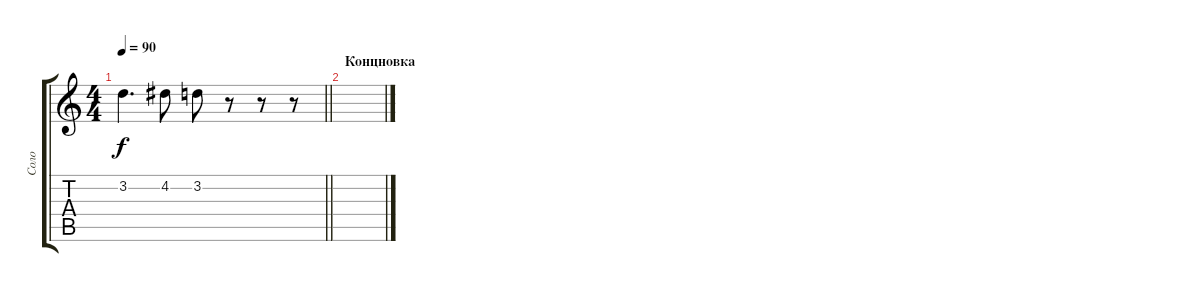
\track ("Соло" "Соло") {instrument electricguitarjazz}
\staff {score tabs}
\tuning (E4 B3 G3 D3 A2 E2) {hide}
\ts (4 4)
\tempo 90
\clef g2
\barLineRight lightlight
\ks c
3.2.4{d dy f} 4.2.8 3.2.8 r.8 r.8 r.8 |
\section ("" "Концновка ")
